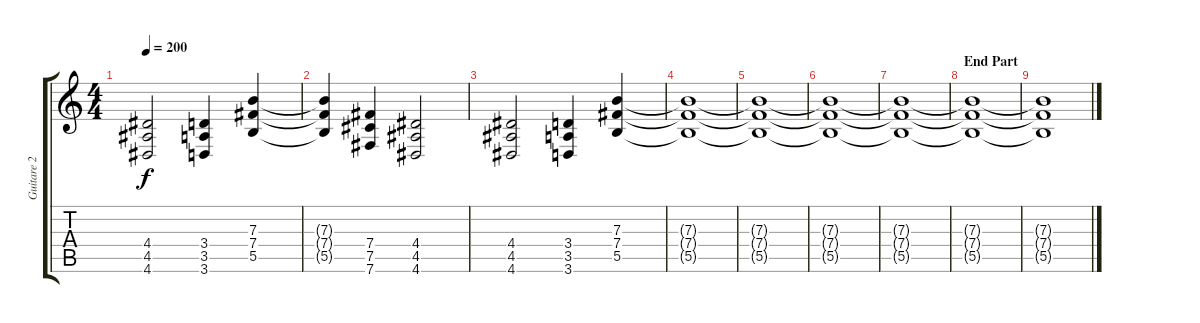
\track ("Guitare 2" "Guitare 2") {instrument distortionguitar}
\staff {score tabs}
\tuning (Db4 Ab3 E3 B2 Gb2 B1) {hide}
\ts (4 4)
\tempo 200
\clef g2
\ks c
(4.4 4.5 4.6).2{dy f} (3.4 3.5 3.6).4 (7.3 7.4 5.5).4 |
(7.3{t} 7.4{t} 5.5{t}).4 (7.4 7.5 7.6).4 (4.4 4.5 4.6).2 |
(4.4 4.5 4.6).2 (3.4 3.5 3.6).4 (7.3 7.4 5.5).4 |
(7.3{t} 7.4{t} 5.5{t}).1 |
(7.3{t} 7.4{t} 5.5{t}).1{volume 5} |
(7.3{t} 7.4{t} 5.5{t}).1 |
(7.3{t} 7.4{t} 5.5{t}).1 |
\section ("" "End Part")
(7.3{t} 7.4{t} 5.5{t}).1 |
(7.3{t} 7.4{t} 5.5{t}).1
